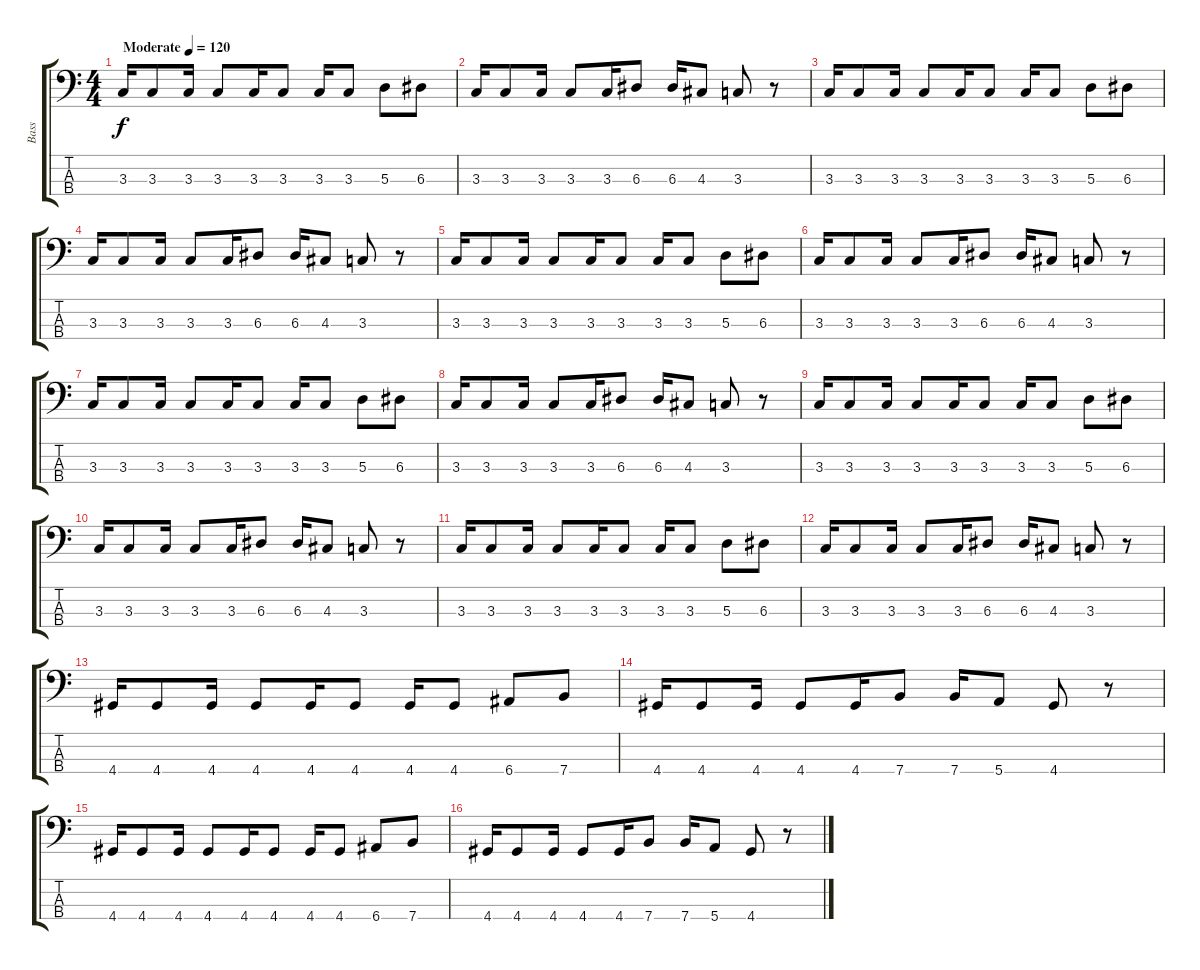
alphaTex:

\track ("Bass" "Bass") {instrument synthbass1}
\staff {score tabs}
\tuning (G2 D2 A1 E1) {hide}
\ts (4 4)
\tempo (120 "Moderate")
\clef f4
\ks c
3.3.16{dy f instrument synthbass1} 3.3.8 3.3.16 3.3.8 3.3.16 3.3.8 3.3.16 3.3.8 5.3.8 6.3.8 |
3.3.16 3.3.8 3.3.16 3.3.8 3.3.16 6.3.8 6.3.16 4.3.8 3.3.8 r.8 |
3.3.16 3.3.8 3.3.16 3.3.8 3.3.16 3.3.8 3.3.16 3.3.8 5.3.8 6.3.8 |
3.3.16 3.3.8 3.3.16 3.3.8 3.3.16 6.3.8 6.3.16 4.3.8 3.3.8 r.8 |
3.3.16 3.3.8 3.3.16 3.3.8 3.3.16 3.3.8 3.3.16 3.3.8 5.3.8 6.3.8 |
3.3.16 3.3.8 3.3.16 3.3.8 3.3.16 6.3.8 6.3.16 4.3.8 3.3.8 r.8 |
3.3.16 3.3.8 3.3.16 3.3.8 3.3.16 3.3.8 3.3.16 3.3.8 5.3.8 6.3.8 |
3.3.16 3.3.8 3.3.16 3.3.8 3.3.16 6.3.8 6.3.16 4.3.8 3.3.8 r.8 |
3.3.16 3.3.8 3.3.16 3.3.8 3.3.16 3.3.8 3.3.16 3.3.8 5.3.8 6.3.8 |
3.3.16 3.3.8 3.3.16 3.3.8 3.3.16 6.3.8 6.3.16 4.3.8 3.3.8 r.8 |
3.3.16 3.3.8 3.3.16 3.3.8 3.3.16 3.3.8 3.3.16 3.3.8 5.3.8 6.3.8 |
3.3.16 3.3.8 3.3.16 3.3.8 3.3.16 6.3.8 6.3.16 4.3.8 3.3.8 r.8 |
4.4.16 4.4.8 4.4.16 4.4.8 4.4.16 4.4.8 4.4.16 4.4.8 6.4.8 7.4.8 |
4.4.16 4.4.8 4.4.16 4.4.8 4.4.16 7.4.8 7.4.16 5.4.8 4.4.8 r.8 |
4.4.16 4.4.8 4.4.16 4.4.8 4.4.16 4.4.8 4.4.16 4.4.8 6.4.8 7.4.8 |
4.4.16 4.4.8 4.4.16 4.4.8 4.4.16 7.4.8 7.4.16 5.4.8 4.4.8 r.8
